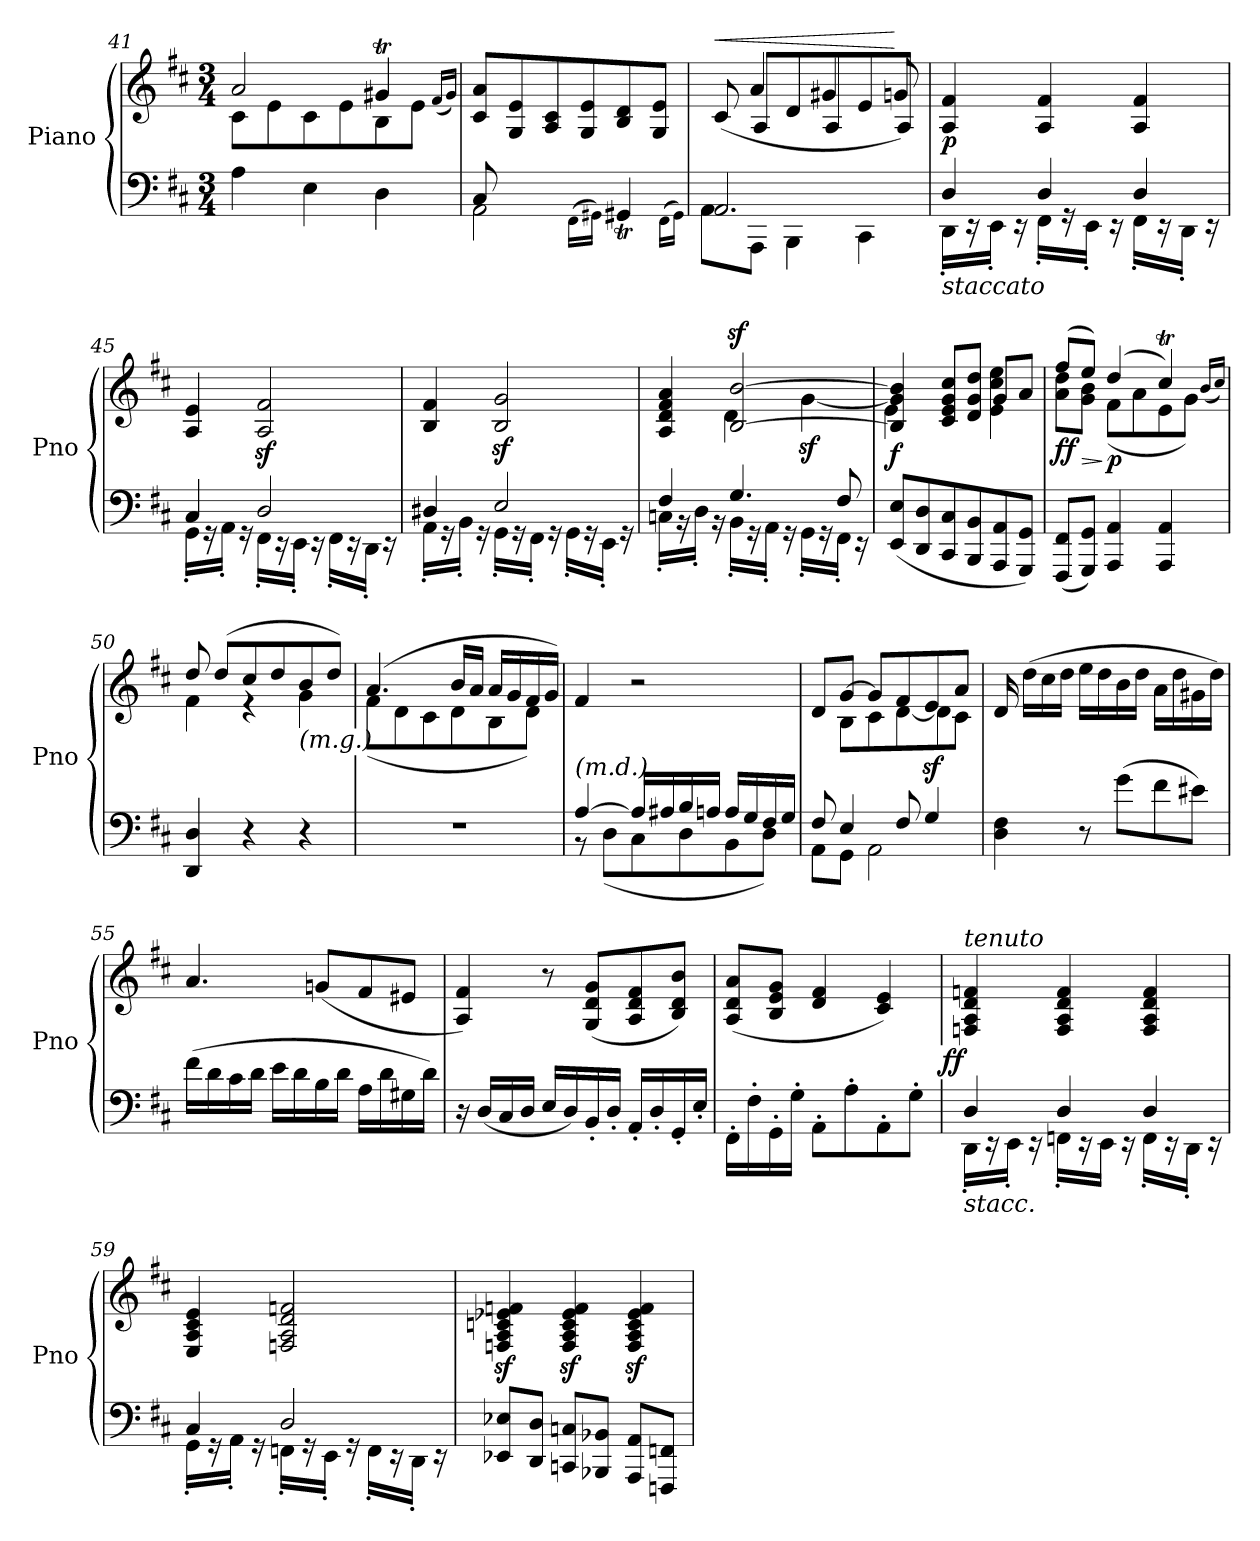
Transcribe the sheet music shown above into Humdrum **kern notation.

**kern	**kern	**dynam
*part1	*part1	*part1
*staff2	*staff1	*staff1/2
*I"Piano	*	*
*I'Pno	*	*
*clefF4	*clefG2	*
*k[f#c#]	*k[f#c#]	*
*D:	*D:	*
*M3/4	*M3/4	*
=41	=41	=41
*	*^	*
4A	2a	8c#L	.
.	.	8e	.
4E	.	8c#	.
.	.	8e	.
4D	4g#Xt	8B	.
.	.	8eJ	.
*	*v	*v	*
.	(16qf#LL	.
.	16qg#JJ)	.
=42	=42	=42
*^	*	*
8C#/	2AA	8c# 8aL	.
8ryy	.	8G/ 8e/	.
2ryy	.	8A/ 8c#/	.
.	.	8G/ 8e/	.
.	(<16qFF#\LL	.	.
.	16qGG#X\JJ)	.	.
.	4GG#Xt	8B/ 8d/	.
.	.	8G/ 8e/J	.
.	(<16qFF#\LL	.	.
.	16qGG#\JJ)	.	.
=43	=43	=43	=43
*	*	*^	*
!	!	!	!	!LO:HP:a
2.AA	8AAL	(>8c#	8ryy	<
.	8AAAJ	4a	8A/L	.
.	4BBB	.	8d\	.
.	.	4g#X	8A/	.
.	4CC#	.	8e\	.
.	.	8gn)	8A/J	[
=44	=44	=44	=44	=44
!	!	!LO:TX:a:i:t=tenuto	!	!
!LO:TX:b:i:t=staccato	!	!	!	!
!	!	!	!	!LO:DY:b
*	*	*v	*v	*
4D	16DD'LL	4A 4f#	p
.	16rEE	.	.
.	16EE'JJ	.	.
.	16rEE	.	.
4D	16FF#'LL	4A 4f#	.
.	16rGG	.	.
.	16EE'JJ	.	.
.	16rEE	.	.
4D	16FF#'LL	4A 4f#	.
.	16rEE	.	.
.	16DD'JJ	.	.
.	16rEE	.	.
=45	=45	=45	=45
4C#	16GG'LL	4A 4e	.
.	16rGG	.	.
.	16AA'JJ	.	.
.	16rGG	.	.
2D	16FF#'LL	2Az< 2f#z<	.
.	16rEE	.	.
.	16EE'JJ	.	.
.	16rEE	.	.
.	16FF#'LL	.	.
.	16rEE	.	.
.	16DD'JJ	.	.
.	16rEE	.	.
=46	=46	=46	=46
4D#X	16AA'LL	4B 4f#	.
.	16rGG	.	.
.	16BB'JJ	.	.
.	16rGG	.	.
2E	16GG'LL	2Bz< 2gz<	.
.	16rGG	.	.
.	16FF#'JJ	.	.
.	16rGG	.	.
.	16GG'LL	.	.
.	16rGG	.	.
.	16EE'JJ	.	.
.	16rGG	.	.
=47	=47	=47	=47
*	*	*^	*
4F#	16Cn'LL	4ryy	4A 4d 4f# 4a	.
.	16rBB	.	.	.
.	16D'JJ	.	.	.
.	16rBB	.	.	.
4.G	16BB'LL	[2Bz> [2bz>	4d	.
.	16rGG	.	.	.
.	16AA'JJ	.	.	.
.	16rGG	.	.	.
.	16GG'LL	.	[4gz<	.
.	16rGG	.	.	.
8F#	16FF#'JJ	.	.	.
.	16rEE	.	.	.
=48	=48	=48	=48	=48
!	!	!	!	!LO:DY:b
*v	*v	*	*	*
(8EE 8EL	4B] 4g] 4b]	4e	f
8DD 8D	.	.	.
8CC# 8C#	8c# 8e 8g 8cc#L	4ryy	.
8BBB 8BB	8d 8g 8ddJ	.	.
8AAA 8AA	8gL	4e 4cc# 4ee	.
8GGG 8GGJ)	8aJ	.	.
=49	=49	=49	=49
!	!	!	!LO:HP:b
!	!	!	!LO:DY:n=1:b
(8FFF# 8FF#L	(8ff#L	8a 8ddL	> ff
8GGG 8GGJ)	8eeJ)	8g 8bJ	.
!	!	!	!LO:DY:n=2:b
4AAA 4AA	(4dd	(8f#L	] p
.	.	8a	.
4AAA 4AA	4cc#t)	8e	.
.	.	8gJ)	.
.	(16qbLL	.	.
.	16qcc#JJ)	.	.
=50	=50	=50	=50
4DD 4D	8dd	4f#	.
.	(8ddL	.	.
4r	8cc#	4r	.
.	8dd	.	.
!	!LO:TX:b:i:t=(m.g.)	!	!
4r	8b	4g	.
.	8ddJ)	.	.
=51	=51	=51	=51
2.r	(4.a	(8f#L	.
.	.	8d	.
.	.	8c#	.
.	16bLL	8d	.
.	16aJJ	.	.
.	16aLL	8B	.
.	16g	.	.
.	16f#	8dJ)	.
.	16gJJ)	.	.
*	*v	*v	*
=52	=52	=52
*^	*	*
!LO:TX:a:i:t=(m.d.)	!	!	!
[4A	8r	4f#	.
.	(8DL	.	.
16ALL]	8C#	2r	.
16A#X	.	.	.
16B	8D	.	.
16AnJJ	.	.	.
16ALL	8BB	.	.
16G	.	.	.
16F#	8DJ)	.	.
16GJJ	.	.	.
=53	=53	=53	=53
*	*	*^	*
8F#	8AAL	8dL	8ryy	.
4E	8GGJ	[8gJ	8BL	.
.	2AA	8gL]	8c#	.
8F#	.	8f#	[8d	.
4Gz>	.	8e	8d]	.
.	.	8aJ	8c#J	.
*v	*v	*	*	*
*	*v	*v	*
=54	=54	=54
4D 4F#	16d	.
.	(16ddLL	.
.	16cc#	.
.	16ddJJ	.
8r	16eeLL	.
.	16dd	.
(8gL	16b	.
.	16ddJJ	.
8f#	16aLL	.
.	16dd	.
8e#XJ)	16g#X	.
.	16ddJJ)	.
=55	=55	=55
(16f#LL	4.a	.
16d	.	.
16c#	.	.
16dJJ	.	.
16eLL	.	.
16d	.	.
16B	(8gnL	.
16dJJ	.	.
16ALL	8f#	.
16d	.	.
16G#X	8e#XJ	.
16dJJ)	.	.
=56	=56	=56
16r	4A 4f#)	.
(16DLL	.	.
16C#	.	.
16DJJ	.	.
16ELL	8r	.
16D)	.	.
16BB'	(8G 8d 8gL	.
16D'JJ	.	.
16AA'LL	8A 8d 8f#	.
16D'	.	.
16GG'	8B 8d 8bJ)	.
16E'JJ	.	.
=57	=57	=57
16FF#'\LL	(8A 8d 8aL	.
16F#'\	.	.
16GG'\	8B 8e 8gJ	.
16G'\JJ	.	.
8AA'L	4d 4f#	.
8A'	.	.
8AA'	4c# 4e)	.
8G'J	.	.
=58	=58	=58
*^	*	*
!	!	!LO:TX:a:i:t=tenuto	!
!LO:TX:b:i:t=stacc.	!	!	!
!	!	!	!LO:DY:b:rj
4D	16DD'LL	4Fn 4A 4d 4fn	ff
.	16rEE	.	.
.	16EE'JJ	.	.
.	16rEE	.	.
4D	16FFn'LL	4F 4A 4d 4f	.
.	16rEE	.	.
.	16EEJJ	.	.
.	16rEE	.	.
4D	16FF'LL	4F 4A 4d 4f	.
.	16rEE	.	.
.	16DD'JJ	.	.
.	16rEE	.	.
=59	=59	=59	=59
4C#	16GG'LL	4E 4A 4c# 4e	.
.	16rGG	.	.
.	16AA'JJ	.	.
.	16rGG	.	.
2D	16FFn'LL	2Fn 2A 2d 2fn	.
.	16rGG	.	.
.	16EE'JJ	.	.
.	16rGG	.	.
.	16FF'LL	.	.
.	16rEE	.	.
.	16DD'JJ	.	.
.	16rEE	.	.
*v	*v	*	*
=60	=60	=60
8EE-X 8E-XL	4Fnz> 4Az> 4cnz> 4e-Xz> 4fnz>	.
8DD 8DJ	.	.
8CCn 8CnL	4Fz> 4Az> 4cz> 4e-z> 4fz>	.
8BBB-X 8BB-XJ	.	.
8AAA 8AAL	4Fz> 4Az> 4cz> 4e-z> 4fz>	.
8FFFn 8FFnJ	.	.
=	=	=
*-	*-	*-
